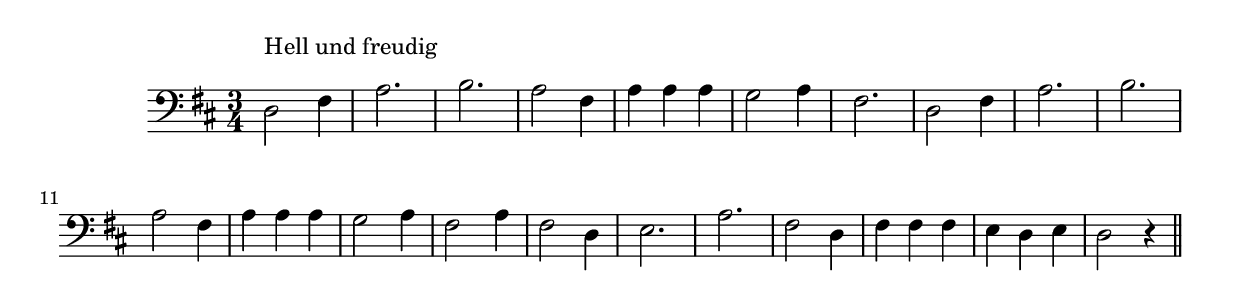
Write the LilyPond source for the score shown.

\version "2.19.49"
%{\header {
  title = "Scho:nster Schatz, Mein Engel"
  composer = "anonymous"
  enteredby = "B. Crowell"
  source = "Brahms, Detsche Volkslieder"
}%}
\score{{\key d \major
\time 3/4
%{\tempo 8=150
%}\clef bass
\transpose f d{\relative c {
  f2^\markup{\column { "Hell und freudig" " " }} 
  a4 | c2. | d2. | c2 a4 | c4 c c | bes2 c4 | a2. |
  f2 a4 | c2. | d2. | c2 a4 | c4 c c | bes2 c4 | a2 c4 | a2 f4 |
  g2. | c2. | a2 f4 | a4 a a | g f g | f2 r4 
  \bar "||"
}}

}}